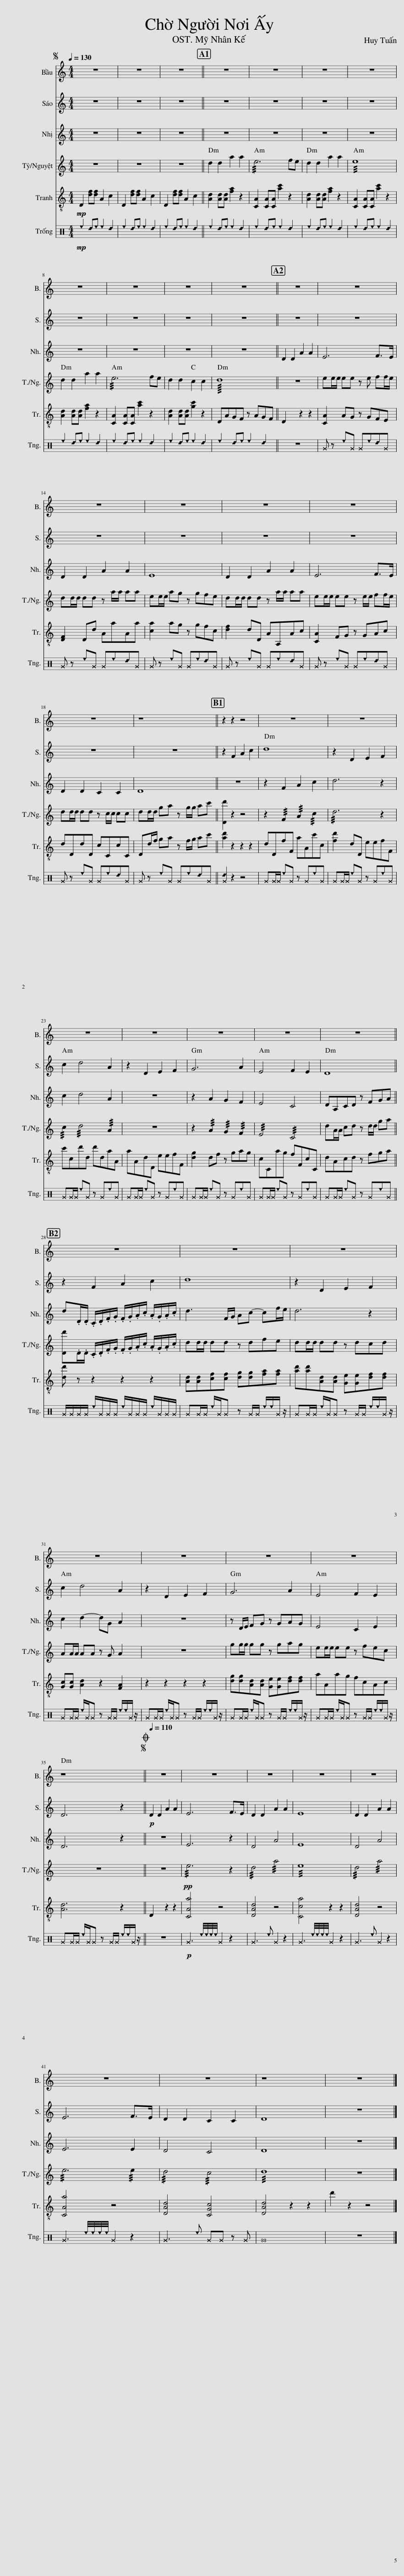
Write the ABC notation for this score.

X:1
%%score 1 2 3 4 5 6
L:1/8
Q:1/4=130
M:4/4
I:linebreak $
K:C
V:1 treble
V:2 treble
V:3 treble
V:4 treble
V:5 treble-8
V:6 perc
K:none
V:1
S z8 | z8 | z8 || z8 | z8 | %5
 z8 | z8 |$ z8 | z8 | z8 | %10
 z8 || z8 | z8 |$ z8 | z8 | %15
 z8 | z8 |$ z8 | z8 || z2 z2 z4 | %20
 z8 | z8 |$ z8 | z8 | z8 | %25
 z8 | z8 ||$ z8 | z8 | z8 |$ %30
 z8 | z8 | z8 | z8 |$ z8 || %35
SO[Q:1/4=110] z8 | z8 | z8 | z8 | z8 |$ %40
 z8 | z8 | z8 | z8 |] %44
V:2
 z8 | z8 | z8 || z8 | z8 | %5
 z8 | z8 |$ z8 | z8 | z8 | %10
 z8 || z8 | z8 |$ z8 | z8 | %15
 z8 | z8 |$ z8 | z8 || z2 F2 A2 c2 | %20
 d8 | z2 D2 E2 F2 |$ c2 d4 A2 | z2 D2 E2 F2 | G6 A2 | %25
 E4 F2 E2 | D8 ||$ z2 F2 A2 c2 | d8 | z2 D2 E2 F2 |$ %30
 c2 d4 A2 | z2 D2 E2 F2 | G6 A2 | E4 F2 E2 |$ D6 z2 || %35
!p! D2 D2 A2 A2 | E6 F>E | D2 D2 A2 A2 | E8 | D2 D2 A2 A2 |$ %40
 E6 F>E | D2 D2 C2 C2 | D8 | z8 |] %44
V:3
 z8 | z8 | z8 || z8 | z8 | %5
 z8 | z8 |$ z8 | z8 | z8 | %10
 z8 || D2 D2 A2 A2 | E6 F>E |$ D2 D2 A2 A2 | E8 | %15
 D2 D2 A2 A2 | E6 F>E |$ D2 D2 C2 C2 | D8 || z8 | %20
 z2 F2 A2 c2 | d6 z2 |$ c2 d4 A2 | z8 | z2 A2 G2 F2 | %25
 E4 C4 | DA,CD z FGA ||$ d.D/.D/ .C/.D/.F/.G/ .F/.G/.A/.c/ .A/.G/.A/.c/ | d3 F/G/ Ac- cf/e/ | d6 z2 |$ %30
 c2 d2- dG A2 | z8 | z D/E/ FG z GAG | E4 C2 E2 |$ D6 z2 || %35
 z8 | E6 z2 | D4 A4 | E8 | D4 A4 |$ %40
 E6 E2 | D4 C4 | D8 | z8 |] %44
V:4
 z8 | z8 | z8 || d2 d2 a2 a2 | !///!e6 fe | %5
 d2 d2 a2 a2 | !///!e8 |$ d2 d2 a2 a2 | !///!e6 fe | d2 d2 c2 c2 | %10
 !////!d8 || z8 | ee/e/ ee z e ff/e/ |$ dd/d/ dd z a/a/ aa | ee/e/ ag z gfe | %15
 dd/d/ dd z a/a/ aa | ee/e/ ee z e/e/ ff/e/ |$ dd/d/ dd z c/c/ cc | dd/d/ ga z g/g/ ac' || [Dd']2 z2 z4 | %20
 z2 !///!F2 !///!A2 !///!c2 | !///!d6 z2 |$ !///!c2 !///!d4 !///!A2 | z8 | z2 !///!A2 !///!G2 !///!F2 | %25
 !///!E4 !///!C4 | dA/A/ cd z d/d/ ga ||$ [Dd'].D/.D/ .C/.D/.F/.G/ .F/.G/.A/.c/ .A/.G/.A/.c/ | dd/d/ dd z dfe | dd/d/ dd z dcd |$ %30
 AA/A/ AA z G A2 | z8 | gg/g/ gg z gag | ee/e/ ee z fec |$ z8 || %35
 z8 |!pp! !///!e6 z2 | !///!d4 !///!a4 | !///!e8 | !///!d4 !///!a4 |$ %40
 !///!e6 !///!e2 | !///!d4 !///!c4 | !///!d8 | z8 |] %44
V:5
!mp! D2 [df][df] A2 c2 | D2 [df][df] A2 c2 | D2 [df][df] A2 c2 || [Ad]2 [Ad][Ad] [fa]2 z2 | [CA]2 [CA][CA] [ac']2 z2 | %5
 [Ad]2 [Ad][Ad] [fa]2 z2 | [CA]2 [CA][CA] [ac']2 z2 |$ [Ad]2 [Ad][Ad] [fa]2 z2 | [CA]2 [CA][CA] [ac']2 z2 | [Ad]2 [Ad][Ad] [gc']2 z2 | %10
 DAGF z AGF || D2 x2 z2 z2 | [CA]2 AG z GFE |$ [DF]2 Dd AaAa | [ca]2 ag z gfc | %15
 [df]2 dD AA,Ac | [CA]2 FG z GAc |$ dDdD cCcC | Dd/f/ ga z f/g/ ac' || [ad']2 z2 z2 z2 | %20
 dDfF aAc'c | [fd']2 dD eefF |$ c'cd'd d'daA | aAdD eefF | [dg]2 df z gag | %25
 cCag fFcC | dAcd z fga ||$ [dd'] z z2 z2 z2 | [Ad][Ad][cf][cf] [dg][dg][fa][fa] | [ad'][ad'][Ad][Ad] [Ge][Ge][df][df] |$ %30
 [Gc][Gc] [Ad]2 z2 [FA]2 | z2 z2 z2 z2 | [dg][dg][Ad][Ad] [Ge][Ge][df][df] | aAag fcAc |$ [Ad]6 z2 || %35
 D2 x2 z2 z2 | [CAa]4 z4 | [DAd]4 z4 | [Cca]4 z2 z2 | [DAd]4 z4 |$ %40
 [CAa]4 z4 | [DAd]4 [CGc]4 | [DAd]4 z2 z2 | d'2 z2 z4 |] %44
V:6
!mp! e2 _de e2 _d2 | e2 _de e2 _d2 | e2 _de e2 _d2 || e2 _de e2 _d2 | e2 _de e2 _d2 | %5
 e2 _de e2 _d2 | e2 _de e2 _d2 |$ e2 _de e2 _d2 | e2 _de e2 _d2 | e2 _de e2 _d2 | %10
 e2 _de e2 _d2 || z8 | ^G z e^G ^Ge_d^G |$ ^G z e^G ^Ge_d^G | ^G z e^G ^Ge_d^G | %15
 ^G z e^G ^Ge_d^G | ^G z e^G ^Ge_d^G |$ ^G z e^G ^Ge_d^G | ^G z e^G ^Ge_d^G || [^G_d]2 z2 z4 | %20
 ^G^G/^G/ e^G z ^Ge^G | ^G^G/^G/ e^G z ^Ge^G |$ ^G^G/^G/ e^G z ^Ge^G | ^G^G/^G/ e^G z ^Ge^G | ^G^G/^G/ e^G z ^Ge^G | %25
 ^G^G/^G/ e^G z ^Ge^G | ^G^G/^G/ e^G z ^Ge^G ||$ ^G/^G/^G/^G/ e/^G/^G/^G/ e/^G/^G/^G/ e/^G/^G/^G/ | ^G^G/^G/ e/^G/^G z ^G/^G/ e/e/^G/ z/ | ^G^G/^G/ e/^G/^G z ^G/^G/ e/e/^G/ z/ |$ %30
 ^G^G/^G/ e/^G/^G z ^G/^G/ e/e/^G/ z/ | ^G^G/^G/ e/^G/^G z ^G/^G/ e/e/^G/ z/ | ^G^G/^G/ e/^G/^G z ^G/^G/ e/e/^G/ z/ | ^G^G/^G/ e/^G/^G z ^G/^G/ e/e/^G/ z/ |$ ^G^G/^G/ e/^G/^G z ^G/^G/ e/e/^G/ z/ || %35
 z8 |!p! ^G3 e/4e/4e/4e/4 ^G2 z2 | ^G3 e ^G2 z2 | ^G3 e/4e/4e/4e/4 ^G2 z2 | ^G3 e ^G2 z2 |$ %40
 ^G3 e/4e/4e/4e/4 ^G2 z2 | ^G3 e ^G^G z ^G | ^G8 | z8 |] %44
